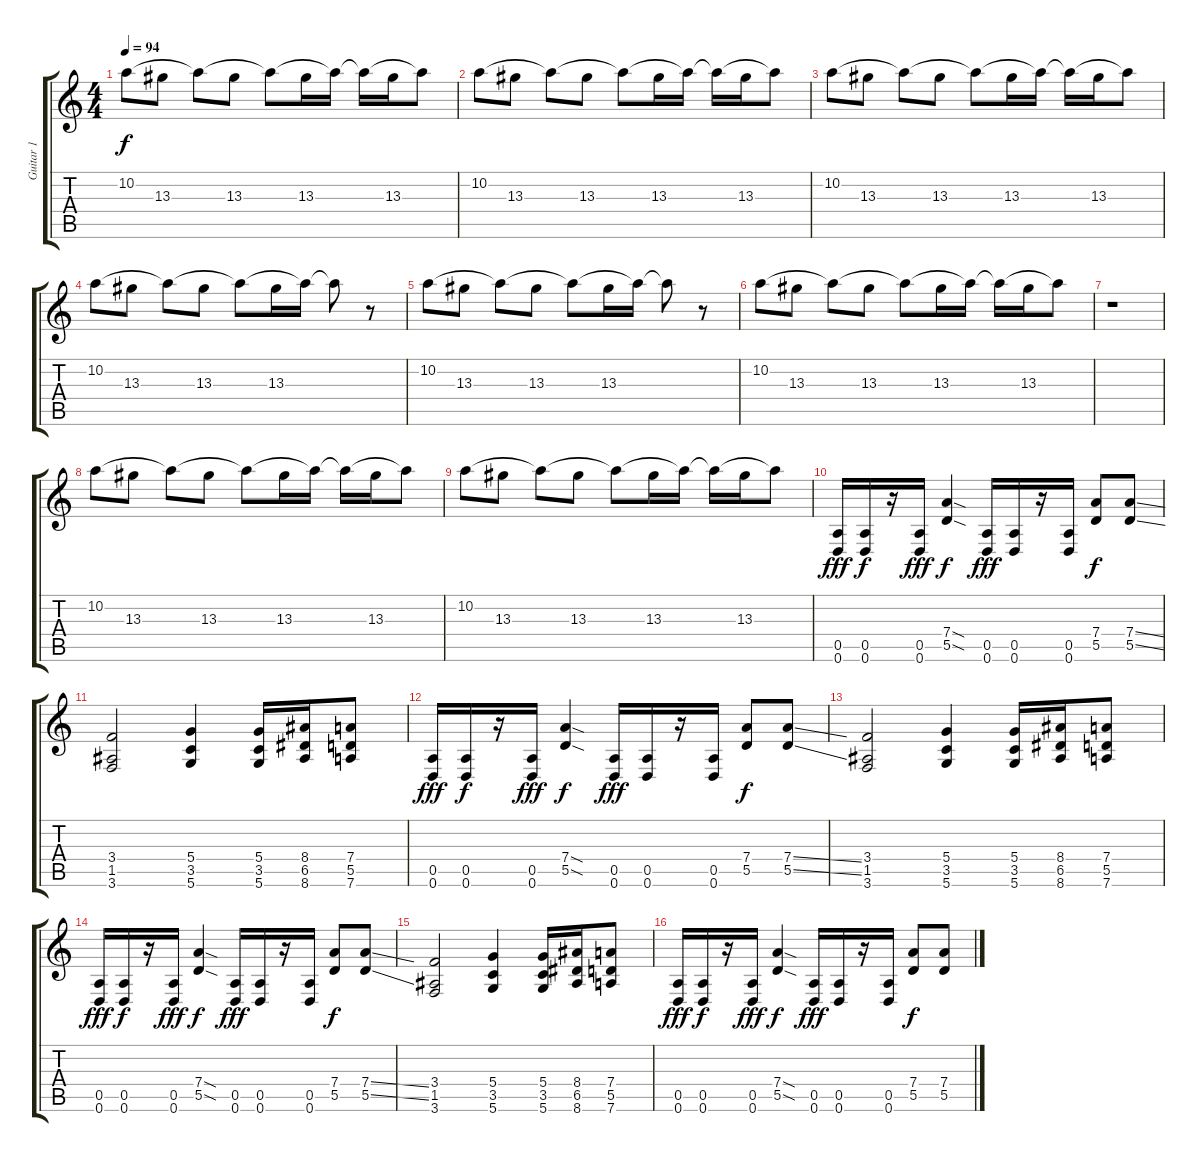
\track ("Guitar 1" "Guitar 1") {instrument overdrivenguitar}
\staff {score tabs}
\tuning (E4 B3 G3 D3 A2 D2) {hide}
\ts (4 4)
\tempo 94
\clef g2
\ks c
10.2.8{dy f} 13.3.8 10.2{t}.8 13.3.8 10.2{t}.8 13.3.16 10.2{t}.16 10.2{t}.16 13.3.16 10.2{t}.8 |
10.2.8 13.3.8 10.2{t}.8 13.3.8 10.2{t}.8 13.3.16 10.2{t}.16 10.2{t}.16 13.3.16 10.2{t}.8 |
10.2.8 13.3.8 10.2{t}.8 13.3.8 10.2{t}.8 13.3.16 10.2{t}.16 10.2{t}.16 13.3.16 10.2{t}.8 |
10.2.8 13.3.8 10.2{t}.8 13.3.8 10.2{t}.8 13.3.16 10.2{t}.16 10.2{t}.8 r.8 |
10.2.8 13.3.8 10.2{t}.8 13.3.8 10.2{t}.8 13.3.16 10.2{t}.16 10.2{t}.8 r.8 |
10.2.8 13.3.8 10.2{t}.8 13.3.8 10.2{t}.8 13.3.16 10.2{t}.16 10.2{t}.16 13.3.16 10.2{t}.8 |
r.1 |
10.2.8 13.3.8 10.2{t}.8 13.3.8 10.2{t}.8 13.3.16 10.2{t}.16 10.2{t}.16 13.3.16 10.2{t}.8 |
10.2.8 13.3.8 10.2{t}.8 13.3.8 10.2{t}.8 13.3.16 10.2{t}.16 10.2{t}.16 13.3.16 10.2{t}.8 |
(0.5 0.6).16{dy fff} (0.5 0.6).16{dy f} r.16 (0.5 0.6).16{dy fff} (7.4{sod} 5.5{sod}).4{dy f} (0.5 0.6).16{dy fff} (0.5 0.6).16 r.16 (0.5 0.6).16 (7.4 5.5).8{dy f} (7.4{ss} 5.5{ss}).8 |
(3.4 1.5 3.6).2 (5.4 3.5 5.6).4 (5.4 3.5 5.6).16 (8.4 6.5 8.6).16 (7.4 5.5 7.6).8 |
(0.5 0.6).16{dy fff} (0.5 0.6).16{dy f} r.16 (0.5 0.6).16{dy fff} (7.4{sod} 5.5{sod}).4{dy f} (0.5 0.6).16{dy fff} (0.5 0.6).16 r.16 (0.5 0.6).16 (7.4 5.5).8{dy f} (7.4{ss} 5.5{ss}).8 |
(3.4 1.5 3.6).2 (5.4 3.5 5.6).4 (5.4 3.5 5.6).16 (8.4 6.5 8.6).16 (7.4 5.5 7.6).8 |
(0.5 0.6).16{dy fff} (0.5 0.6).16{dy f} r.16 (0.5 0.6).16{dy fff} (7.4{sod} 5.5{sod}).4{dy f} (0.5 0.6).16{dy fff} (0.5 0.6).16 r.16 (0.5 0.6).16 (7.4 5.5).8{dy f} (7.4{ss} 5.5{ss}).8 |
(3.4 1.5 3.6).2 (5.4 3.5 5.6).4 (5.4 3.5 5.6).16 (8.4 6.5 8.6).16 (7.4 5.5 7.6).8 |
(0.5 0.6).16{dy fff} (0.5 0.6).16{dy f} r.16 (0.5 0.6).16{dy fff} (7.4{sod} 5.5{sod}).4{dy f} (0.5 0.6).16{dy fff} (0.5 0.6).16 r.16 (0.5 0.6).16 (7.4 5.5).8{dy f} (7.4{ss} 5.5{ss}).8
